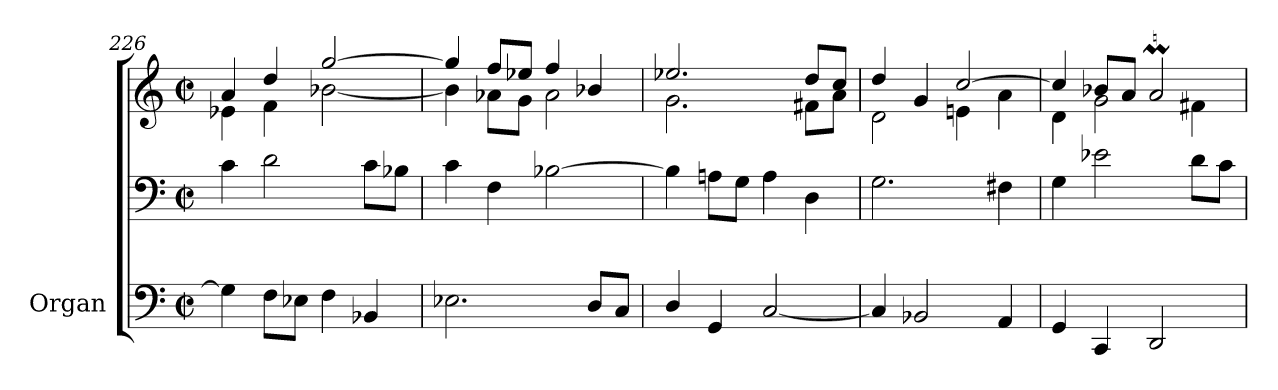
**kern	**kern	**kern
*part1	*part1	*part1
*staff3	*staff2	*staff1
*I"Organ	*	*
*clefF4	*clefF4	*clefG2
*k[]	*k[]	*k[]
*M2/2	*M2/2	*M2/2
*met(c|)	*met(c|)	*met(c|)
=226	=226	=226
*	*	*^
4G\]	4c\	4a/	4e-X\
8F\L	2d\	4dd/	4f\
8E-X\J	.	.	.
4F\	.	[2gg/	[2b-X\
4BB-X/	8c\L	.	.
.	8B-X\J	.	.
=227	=227	=227	=227
2.E-X\	4c\	4gg/]	4b-\]
.	4F\	8ff/L	8a-X\L
.	.	8ee-X/J	8g\J
.	[2B-X\	4ff/	2a-\
8D/L	.	4b-X/	.
8C/J	.	.	.
=228	=228	=228	=228
4D/	4B-\]	2.ee-X/	2.g\
4GG/	8An\L	.	.
.	8G\J	.	.
[2C/	4A\	.	.
.	4D\	8dd/L	8f#X\L
.	.	8cc/J	8a\J
!!LO:PB:g=z	!!
=229	=229	=229	=229
4C/]	2.G\	4dd/	2d\
2BB-X/	.	4g/	.
.	.	[2cc/	4en\
4AA/	4F#X\	.	4a\
=230	=230	=230	=230
4GG/	4G\	4cc/]	4d\
4CC/	2e-X\	8b-X/L	2g\
.	.	8a/J	.
2DD/	.	2aM/	.
.	8d\L	.	4f#X\
.	8c\J	.	.
*	*	*v	*v
=	=	=
*-	*-	*-
